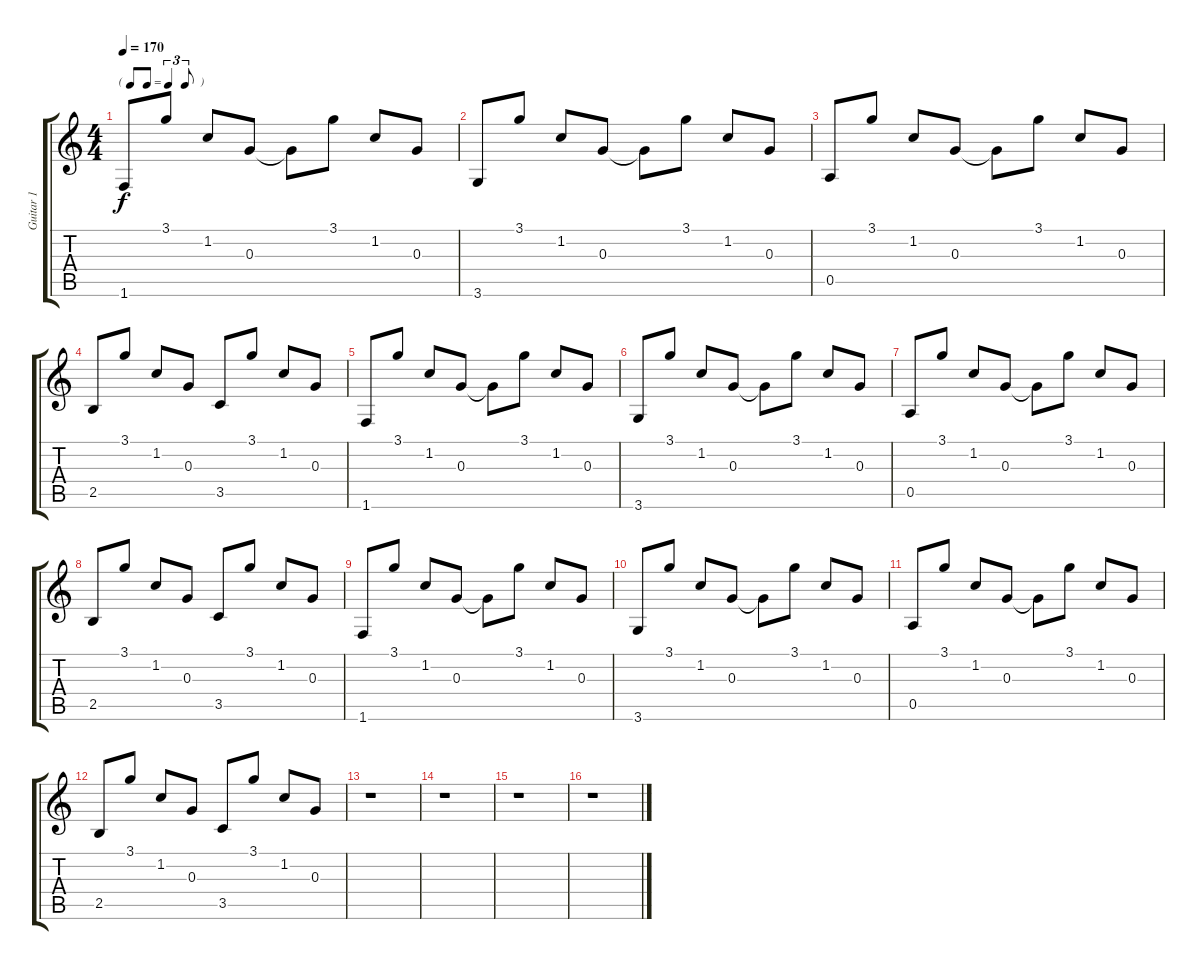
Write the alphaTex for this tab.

\track ("Guitar 1" "Guitar 1") {instrument electricguitarclean}
\staff {score tabs}
\tuning (E4 B3 G3 D3 A2 E2) {hide}
\ts (4 4)
\tf triplet8th
\tempo 170
\clef g2
\ks c
1.6.8{dy f} 3.1.8 1.2.8 0.3.8 0.3{t}.8 3.1.8 1.2.8 0.3.8 |
3.6.8 3.1.8 1.2.8 0.3.8 0.3{t}.8 3.1.8 1.2.8 0.3.8 |
0.5.8 3.1.8 1.2.8 0.3.8 0.3{t}.8 3.1.8 1.2.8 0.3.8 |
2.5.8 3.1.8 1.2.8 0.3.8 3.5.8 3.1.8 1.2.8 0.3.8 |
1.6.8 3.1.8 1.2.8 0.3.8 0.3{t}.8 3.1.8 1.2.8 0.3.8 |
3.6.8 3.1.8 1.2.8 0.3.8 0.3{t}.8 3.1.8 1.2.8 0.3.8 |
0.5.8 3.1.8 1.2.8 0.3.8 0.3{t}.8 3.1.8 1.2.8 0.3.8 |
2.5.8 3.1.8 1.2.8 0.3.8 3.5.8 3.1.8 1.2.8 0.3.8 |
1.6.8 3.1.8 1.2.8 0.3.8 0.3{t}.8 3.1.8 1.2.8 0.3.8 |
3.6.8 3.1.8 1.2.8 0.3.8 0.3{t}.8 3.1.8 1.2.8 0.3.8 |
0.5.8 3.1.8 1.2.8 0.3.8 0.3{t}.8 3.1.8 1.2.8 0.3.8 |
2.5.8 3.1.8 1.2.8 0.3.8 3.5.8 3.1.8 1.2.8 0.3.8 |
r.1 |
r.1 |
r.1 |
r.1
